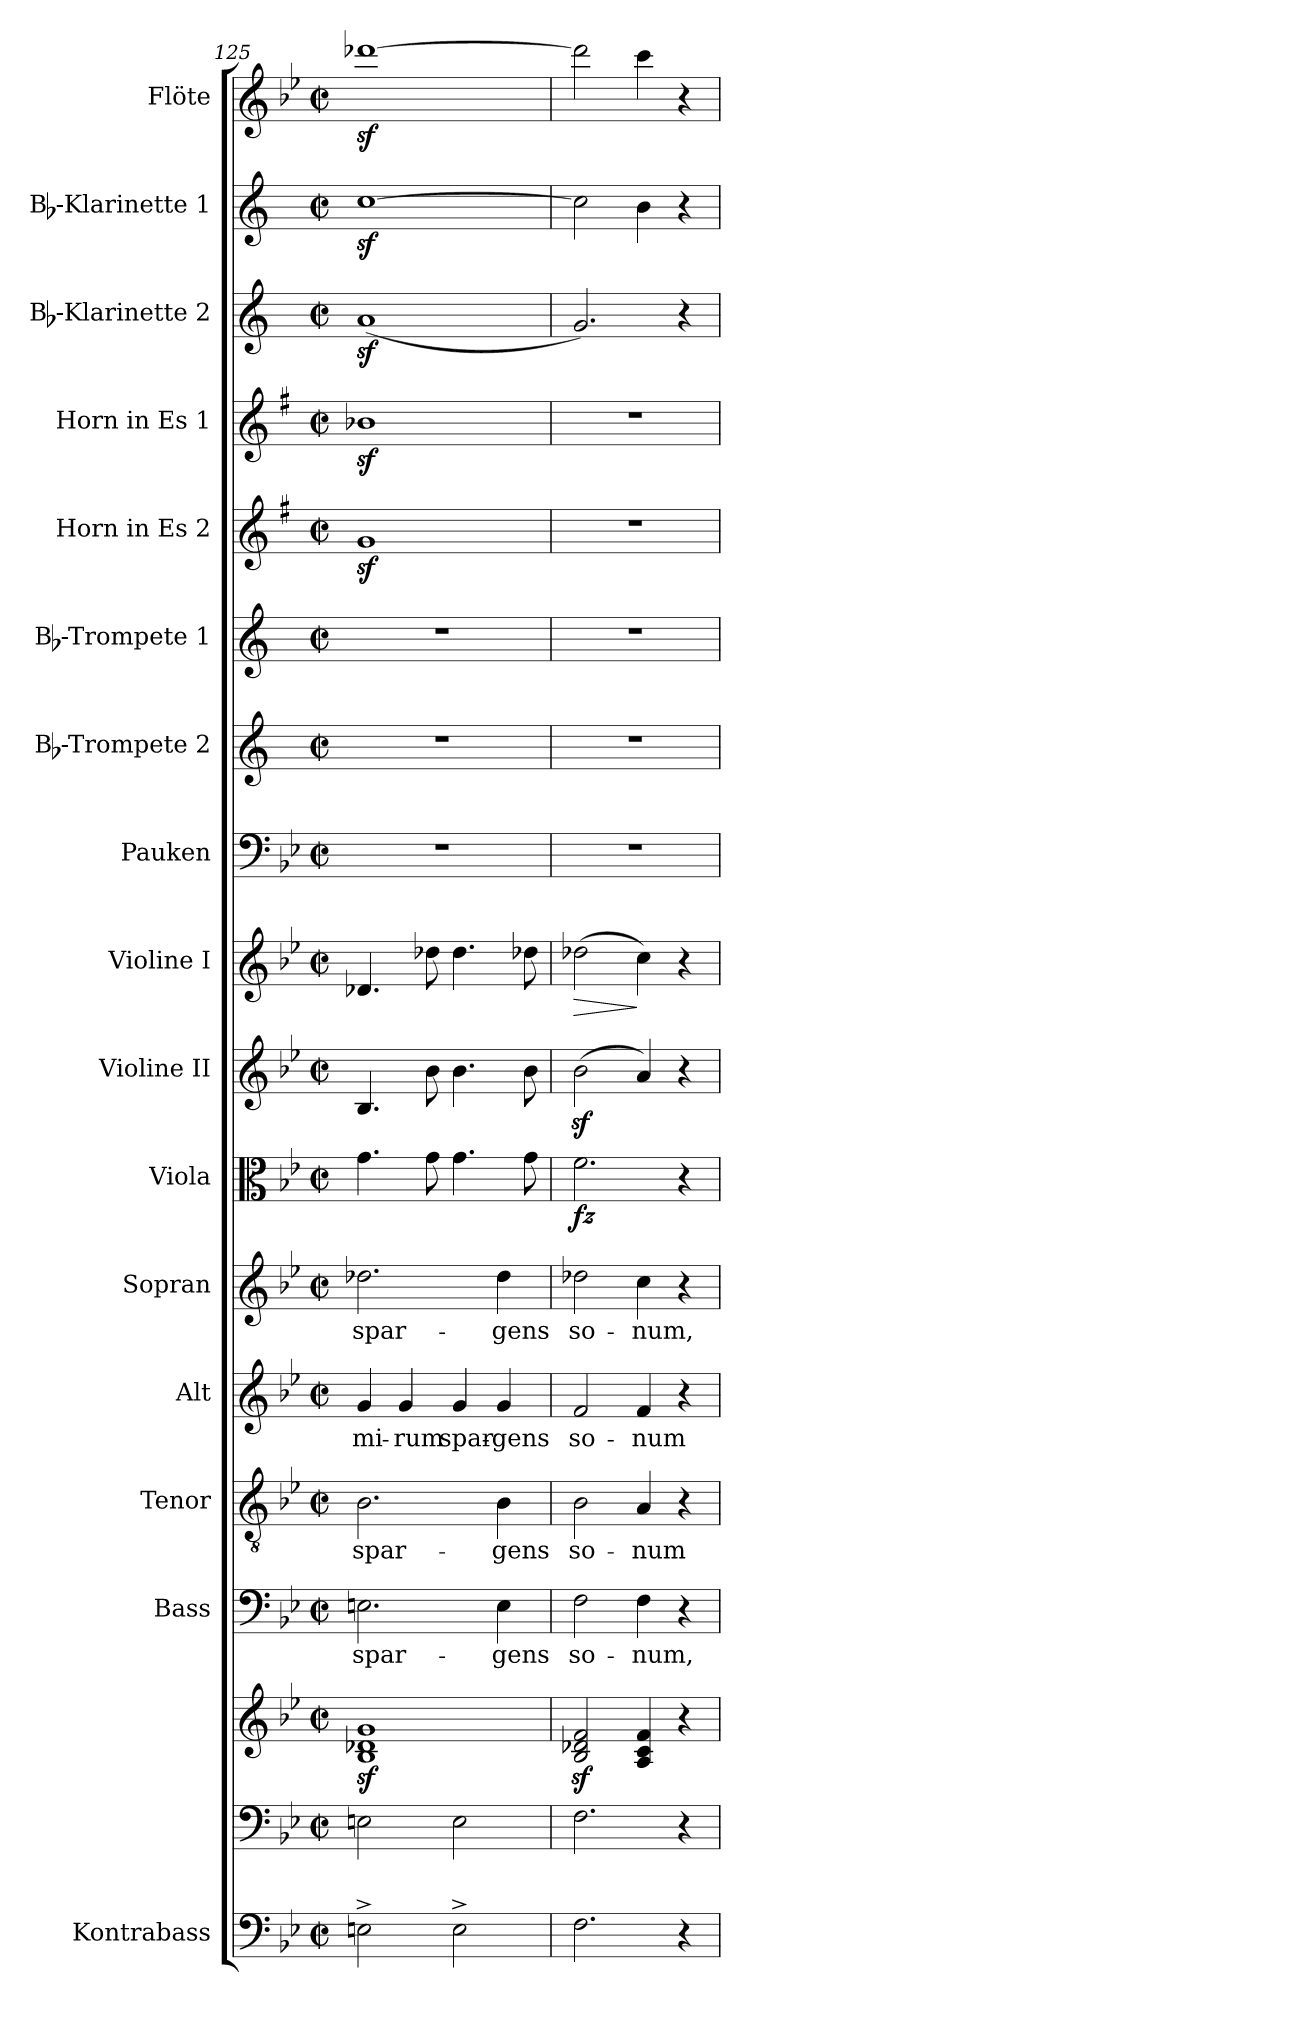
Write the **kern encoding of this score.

**kern	**kern	**kern	**kern	**text	**kern	**text	**kern	**text	**kern	**text	**kern	**dynam	**kern	**kern	**dynam	**kern	**kern	**kern	**kern	**kern	**kern	**kern	**kern
*part17	*part16	*part16	*part15	*part15	*part14	*part14	*part13	*part13	*part12	*part12	*part11	*part11	*part10	*part9	*part9	*part8	*part7	*part6	*part5	*part4	*part3	*part2	*part1
*staff18	*staff17	*staff16	*staff15	*staff15	*staff14	*staff14	*staff13	*staff13	*staff12	*staff12	*staff11	*staff11	*staff10	*staff9	*staff9	*staff8	*staff7	*staff6	*staff5	*staff4	*staff3	*staff2	*staff1
*I"Kontrabass	*	*	*I"Bass	*	*I"Tenor	*	*I"Alt	*	*I"Sopran	*	*I"Viola	*	*I"Violine II	*I"Violine I	*	*I"Pauken	*I"Bb-Trompete 2	*I"Bb-Trompete 1	*I"Horn in Es 2	*I"Horn in Es 1	*I"Bb-Klarinette 2	*I"Bb-Klarinette 1	*I"Flöte
*I'Kb.	*	*	*I'B.	*	*I'T.	*	*I'A.	*	*I'S.	*	*I'Vla.	*	*I'Vl. II	*I'Vl. I	*	*I'Pk.	*I'Bb Trp. 2	*I'Bb Trp. 1	*	*	*I'Bb Kl. 2	*I'Bb Kl. 1	*I'Fl.
*clefF4	*clefF4	*clefG2	*clefF4	*	*clefGv2	*	*clefG2	*	*clefG2	*	*clefC3	*	*clefG2	*clefG2	*	*clefF4	*clefG2	*clefG2	*clefG2	*clefG2	*clefG2	*clefG2	*clefG2
*ITrd7c12	*	*	*	*	*	*	*	*	*	*	*	*	*	*	*	*	*ITrd1c2	*ITrd1c2	*ITrd5c9	*ITrd5c9	*ITrd1c2	*ITrd1c2	*
*k[b-e-]	*k[b-e-]	*k[b-e-]	*k[b-e-]	*	*k[b-e-]	*	*k[b-e-]	*	*k[b-e-]	*	*k[b-e-]	*	*k[b-e-]	*k[b-e-]	*	*k[b-e-]	*k[b-e-]	*k[b-e-]	*k[b-e-]	*k[b-e-]	*k[b-e-]	*k[b-e-]	*k[b-e-]
*B-:	*B-:	*B-:	*B-:	*	*B-:	*	*B-:	*	*B-:	*	*B-:	*	*B-:	*B-:	*	*B-:	*B-:	*B-:	*B-:	*B-:	*B-:	*B-:	*B-:
*M2/2	*M2/2	*M2/2	*M2/2	*	*M2/2	*	*M2/2	*	*M2/2	*	*M2/2	*	*M2/2	*M2/2	*	*M2/2	*M2/2	*M2/2	*M2/2	*M2/2	*M2/2	*M2/2	*M2/2
*met(c|)	*met(c|)	*met(c|)	*met(c|)	*	*met(c|)	*	*met(c|)	*	*met(c|)	*	*met(c|)	*	*met(c|)	*met(c|)	*	*met(c|)	*met(c|)	*met(c|)	*met(c|)	*met(c|)	*met(c|)	*met(c|)	*met(c|)
=125	=125	=125	=125	=125	=125	=125	=125	=125	=125	=125	=125	=125	=125	=125	=125	=125	=125	=125	=125	=125	=125	=125	=125
!	!	!	!	!LO:LY:b	!	!LO:LY:b	!	!LO:LY:b	!	!LO:LY:b	!	!	!	!	!	!	!	!	!	!	!	!	!
2EEn^>\	2En\	1B-z< 1d-Xz< 1gz<	2.En\	spar-	2.B-\	spar-	4g/	mi-	2.dd-X\	spar-	4.g\	.	4.B-/	4.d-X/	.	1r	1r	1r	1B-z<	1d-Xz<	(<1gz<	[1b-z<	[1ddd-Xz<
!	!	!	!	!	!	!	!	!LO:LY:b	!	!	!	!	!	!	!	!	!	!	!	!	!	!	!
.	.	.	.	.	.	.	4g/	-rum	.	.	.	.	.	.	.	.	.	.	.	.	.	.	.
.	.	.	.	.	.	.	.	.	.	.	8g\	.	8b-\	8dd-X\	.	.	.	.	.	.	.	.	.
!	!	!	!	!	!	!	!	!LO:LY:b	!	!	!	!	!	!	!	!	!	!	!	!	!	!	!
2EE^>\	2E\	.	.	.	.	.	4g/	spar-	.	.	4.g\	.	4.b-\	4.dd-\	.	.	.	.	.	.	.	.	.
!	!	!	!	!LO:LY:b	!	!LO:LY:b	!	!LO:LY:b	!	!LO:LY:b	!	!	!	!	!	!	!	!	!	!	!	!	!
.	.	.	4E\	-gens	4B-\	-gens	4g/	-gens	4dd-\	-gens	.	.	.	.	.	.	.	.	.	.	.	.	.
.	.	.	.	.	.	.	.	.	.	.	8g\	.	8b-\	8dd-X\	.	.	.	.	.	.	.	.	.
=126	=126	=126	=126	=126	=126	=126	=126	=126	=126	=126	=126	=126	=126	=126	=126	=126	=126	=126	=126	=126	=126	=126	=126
!	!	!	!	!LO:LY:b	!	!LO:LY:b	!	!LO:LY:b	!	!LO:LY:b	!	!LO:DY:b	!	!	!LO:HP:b	!	!	!	!	!	!	!	!
2.FF\	2.F\	2B-/z< 2d-X/z< 2f/z<	2F\	so-	2B-\	so-	2f/	so-	2dd-X\	so-	2.f\	fz	(>2b-z<\	(>2dd-X\	>	1r	1r	1r	1r	1r	2.f/)	2b-\]	2ddd-\]
!	!	!	!	!LO:LY:b	!	!LO:LY:b	!	!LO:LY:b	!	!LO:LY:b	!	!	!	!	!	!	!	!	!	!	!	!	!
.	.	4A/ 4c/ 4f/	4F\	-num,	4A/	-num	4f/	-num	4cc\	-num,	.	.	4a/)	4cc\)	]	.	.	.	.	.	.	4a\	4ccc\
4r	4r	4r	4r	.	4r	.	4r	.	4r	.	4r	.	4r	4r	.	.	.	.	.	.	4r	4r	4r
=	=	=	=	=	=	=	=	=	=	=	=	=	=	=	=	=	=	=	=	=	=	=	=
*-	*-	*-	*-	*-	*-	*-	*-	*-	*-	*-	*-	*-	*-	*-	*-	*-	*-	*-	*-	*-	*-	*-	*-
